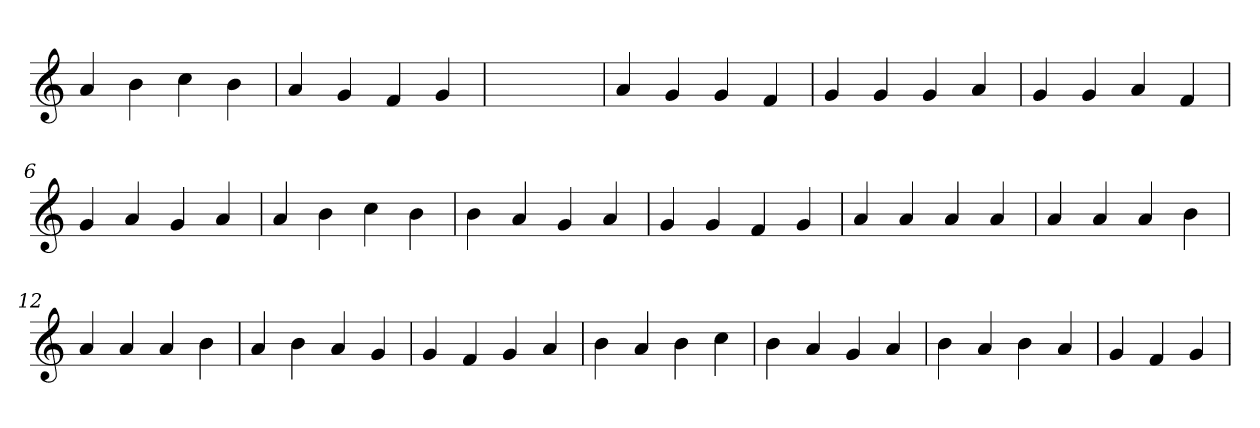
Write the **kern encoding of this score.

**kern
*part1
*staff1
*clefG2
=1
4a
4b
4cc
4b
=2
4a
4g
4f
4g
=3
1ryy
=3
4a
4g
4g
4f
=4
4g
4g
4g
4a
=5
4g
4g
4a
4f
=6
4g
4a
4g
4a
=7
4a
4b
4cc
4b
=8
4b
4a
4g
4a
=9
4g
4g
4f
4g
=10
4a
4a
4a
4a
=11
4a
4a
4a
4b
=12
4a
4a
4a
4b
=13
4a
4b
4a
4g
=14
4g
4f
4g
4a
=15
4b
4a
4b
4cc
=16
4b
4a
4g
4a
=17
4b
4a
4b
4a
=18
4g
4f
4g
=
*-
